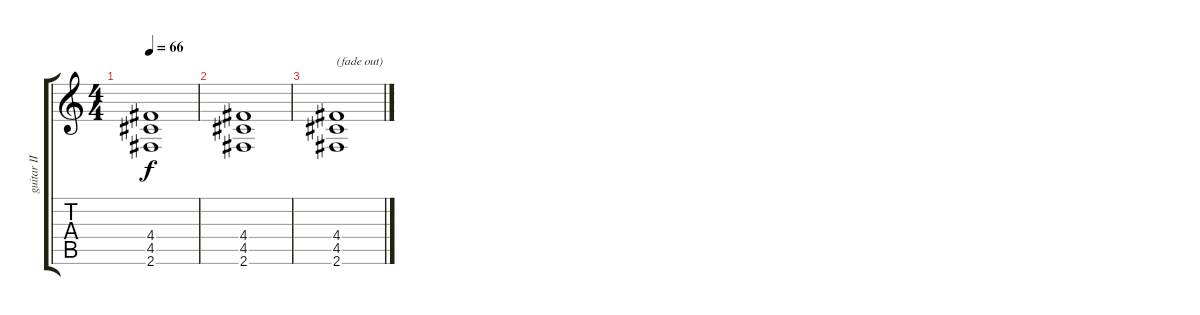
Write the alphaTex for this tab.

\track ("guitar II" "guitar II") {instrument overdrivenguitar}
\staff {score tabs}
\tuning (E4 B3 G3 D3 A2 E2) {hide}
\ts (4 4)
\tempo 66
\clef g2
\ks c
(4.4 4.5 2.6).1{dy f} |
(4.4 4.5 2.6).1 |
(4.4 4.5 2.6).1{txt "(fade out)"}
